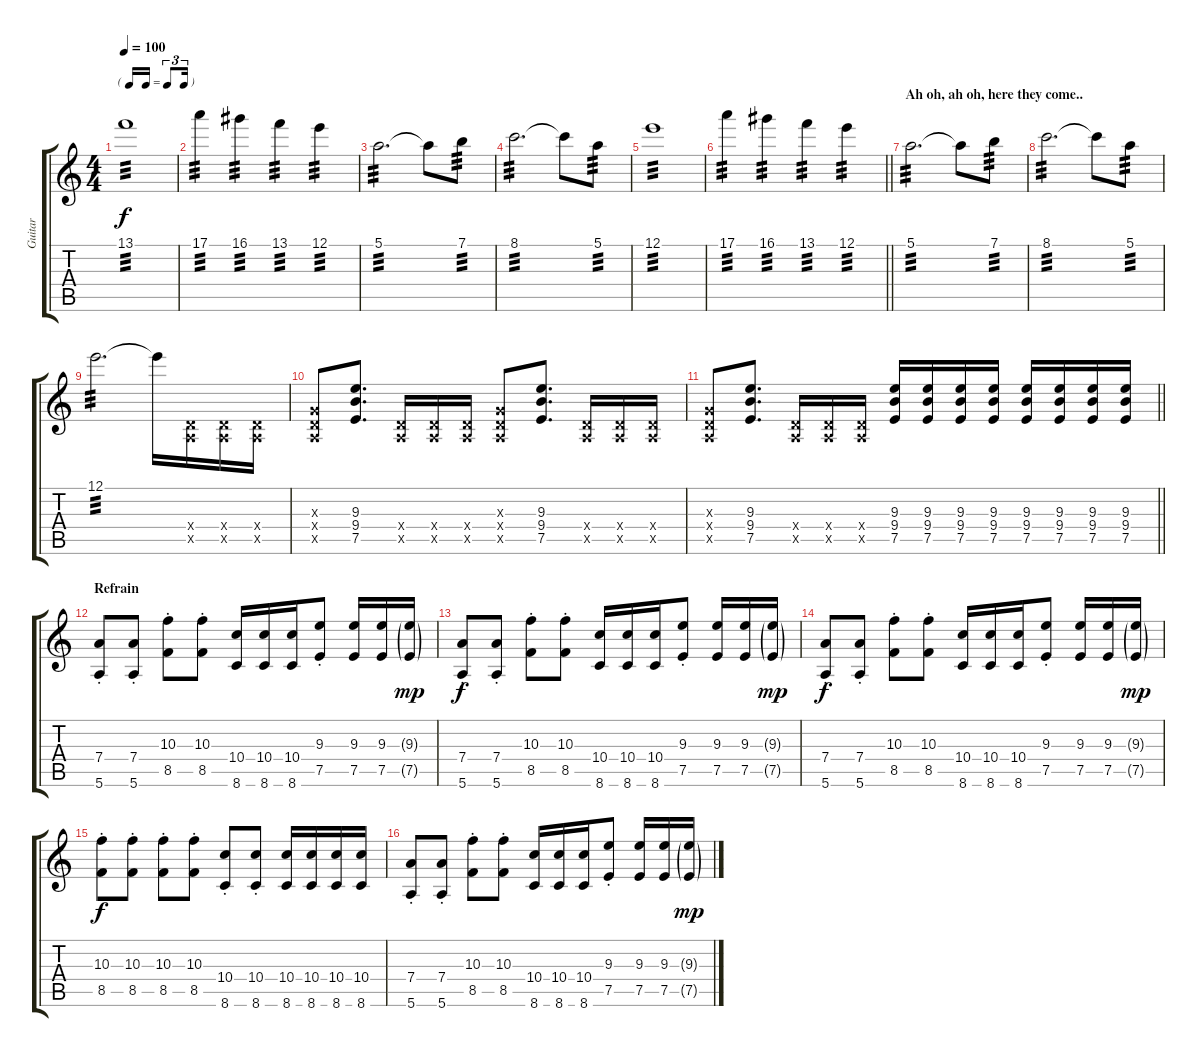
\track ("Guitar" "Guitar") {instrument overdrivenguitar}
\staff {score tabs}
\tuning (E4 B3 G3 D3 A2 E2) {hide}
\ts (4 4)
\tf triplet16th
\tempo 100
\clef g2
\ks c
13.1.1{tp 3 dy f} |
17.1.4{tp 3} 16.1.4{tp 3} 13.1.4{tp 3} 12.1.4{tp 3} |
5.1.2{d tp 3} 5.1{t}.8 7.1.8{tp 3} |
8.1.2{d tp 3} 8.1{t}.8 5.1.8{tp 3} |
12.1.1{tp 3} |
\barLineRight lightlight
17.1.4{tp 3} 16.1.4{tp 3} 13.1.4{tp 3} 12.1.4{tp 3} |
\section ("" "Ah oh, ah oh, here they come..")
5.1.2{d tp 3} 5.1{t}.8 7.1.8{tp 3} |
8.1.2{d tp 3} 8.1{t}.8 5.1.8{tp 3} |
12.1.2{d tp 3} 12.1{t}.16 (0.4{x} 0.5{x}).16{volume 13} (0.4{x} 0.5{x}).16 (0.4{x} 0.5{x}).16 |
(0.3{x} 0.4{x} 0.5{x}).8 (9.3 9.4 7.5).8{d} (0.4{x} 0.5{x}).16 (0.4{x} 0.5{x}).16 (0.4{x} 0.5{x}).16 (0.3{x} 0.4{x} 0.5{x}).8 (9.3 9.4 7.5).8{d} (0.4{x} 0.5{x}).16 (0.4{x} 0.5{x}).16 (0.4{x} 0.5{x}).16 |
\barLineRight lightlight
(0.3{x} 0.4{x} 0.5{x}).8 (9.3 9.4 7.5).8{d} (0.4{x} 0.5{x}).16 (0.4{x} 0.5{x}).16 (0.4{x} 0.5{x}).16 (9.3 9.4 7.5).16 (9.3 9.4 7.5).16 (9.3 9.4 7.5).16 (9.3 9.4 7.5).16 (9.3 9.4 7.5).16 (9.3 9.4 7.5).16 (9.3 9.4 7.5).16 (9.3 9.4 7.5).16 |
\section ("" "Refrain")
(7.4{st} 5.6{st}).8 (7.4{st} 5.6{st}).8 (10.3{st} 8.5{st}).8 (10.3{st} 8.5{st}).8 (10.4 8.6).16 (10.4 8.6).16 (10.4 8.6).16 (9.3{st} 7.5{st}).8 (9.3 7.5).16 (9.3 7.5).16 (9.3{g} 7.5{g}).16{dy mp} |
(7.4{st} 5.6{st}).8{dy f} (7.4{st} 5.6{st}).8 (10.3{st} 8.5{st}).8 (10.3{st} 8.5{st}).8 (10.4 8.6).16 (10.4 8.6).16 (10.4 8.6).16 (9.3{st} 7.5{st}).8 (9.3 7.5).16 (9.3 7.5).16 (9.3{g} 7.5{g}).16{dy mp} |
(7.4{st} 5.6{st}).8{dy f} (7.4{st} 5.6{st}).8 (10.3{st} 8.5{st}).8 (10.3{st} 8.5{st}).8 (10.4 8.6).16 (10.4 8.6).16 (10.4 8.6).16 (9.3{st} 7.5{st}).8 (9.3 7.5).16 (9.3 7.5).16 (9.3{g} 7.5{g}).16{dy mp} |
(10.3{st} 8.5{st}).8{dy f} (10.3{st} 8.5{st}).8 (10.3{st} 8.5{st}).8 (10.3{st} 8.5{st}).8 (10.4{st} 8.6{st}).8 (10.4{st} 8.6{st}).8 (10.4 8.6).16 (10.4 8.6).16 (10.4 8.6).16 (10.4 8.6).16 |
(7.4{st} 5.6{st}).8 (7.4{st} 5.6{st}).8 (10.3{st} 8.5{st}).8 (10.3{st} 8.5{st}).8 (10.4 8.6).16 (10.4 8.6).16 (10.4 8.6).16 (9.3{st} 7.5{st}).8 (9.3 7.5).16 (9.3 7.5).16 (9.3{g} 7.5{g}).16{dy mp}
